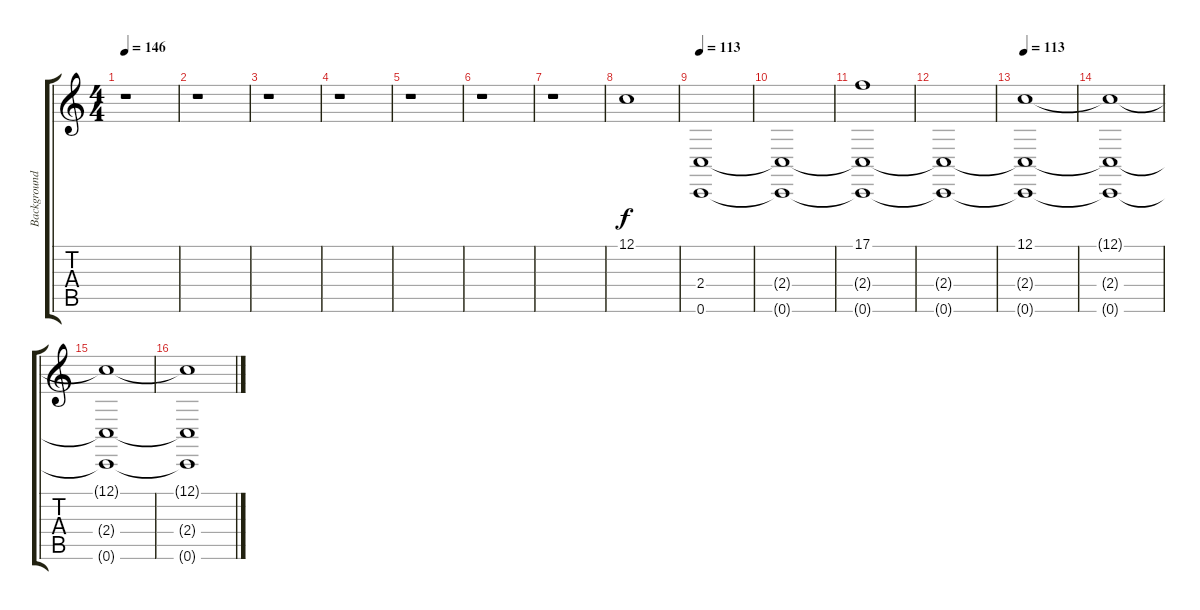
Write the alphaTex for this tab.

\track ("Background" "Background") {instrument fx6goblins}
\staff {score tabs}
\tuning (C4 G3 Eb3 Bb2 F2 C2) {hide}
\ts (4 4)
\tempo 146
\tempo 113
\tempo 146
\clef g2
\ks c
r.1{dy f instrument fx6goblins} |
r.1 |
r.1 |
r.1 |
r.1 |
r.1 |
r.1{volume 8} |
12.1.1{volume 3} |
\tempo 113
(2.4 0.6).1{volume 5} |
(2.4{t} 0.6{t}).1 |
(17.1 2.4{t} 0.6{t}).1{volume 8} |
(2.4{t} 0.6{t}).1 |
\tempo 113
(12.1 2.4{t} 0.6{t}).1{volume 11} |
(12.1{t} 2.4{t} 0.6{t}).1 |
(12.1{t} 2.4{t} 0.6{t}).1 |
(12.1{t} 2.4{t} 0.6{t}).1
